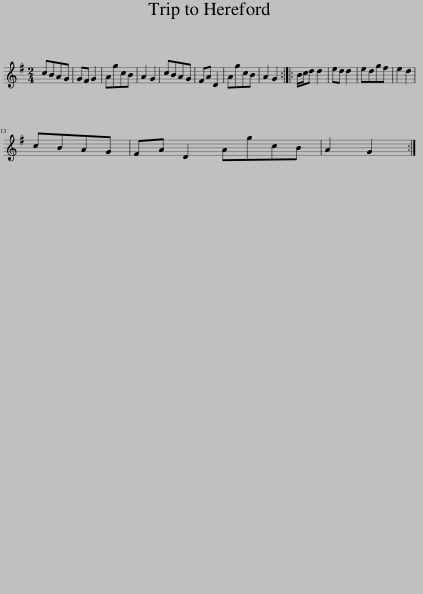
X:1
L:1/8
M:2/4
I:linebreak $
K:G
V:1 treble
V:1
 cBAG | GF G2 | AgcB | A2 G2 | cBAG | %5
 FA D2 | AgcB | A2 G2 :: B/c/d d2 | ed d2 | %10
 edgf | e2 d2 |$ cBAG | FA D2 AgcB | A2 G2 :| %15
